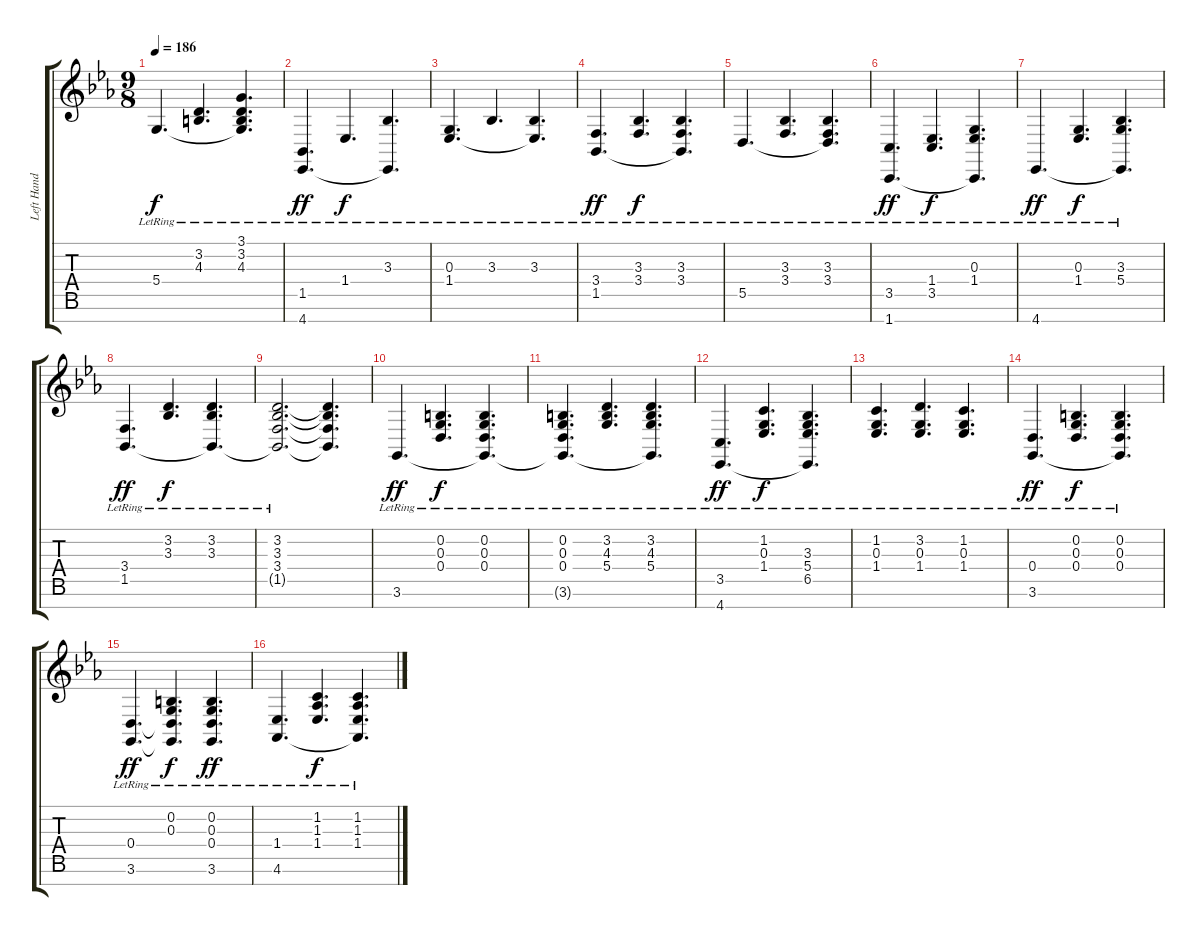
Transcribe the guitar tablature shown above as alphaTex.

\track ("Left Hand" "Left Hand") {instrument acousticgrandpiano}
\staff {score tabs}
\tuning (E4 B3 G3 D3 A2 E2 B1) {hide}
\ts (9 8)
\tempo 186
\clef g2
\ks eb
5.4{lr}.4{d dy f} (3.2{lr} 4.3{lr}).4{d} (3.1{lr} 3.2{lr} 4.3{lr} 5.4{t}).4{d} |
(1.5{lr} 4.7{lr}).4{d dy ff} 1.4{lr}.4{d dy f} (3.3{lr} 4.7{t}).4{d} |
(0.3{lr} 1.4{lr}).4{d} 3.3{lr}.4{d} (3.3{lr} 1.4{t}).4{d} |
(3.4{lr} 1.5{lr}).4{d dy ff} (3.3{lr} 3.4{lr}).4{d dy f} (3.3{lr} 3.4{lr} 1.5{t}).4{d} |
5.5{lr}.4{d} (3.3{lr} 3.4{lr}).4{d} (3.3{lr} 3.4{lr} 5.5{t}).4{d} |
(3.5{lr} 1.7{lr}).4{d dy ff} (1.4{lr} 3.5{lr}).4{d dy f} (0.3{lr} 1.4{lr} 1.7{t}).4{d} |
4.7{lr}.4{d dy ff} (0.3{lr} 1.4{lr}).4{d dy f} (3.3{lr} 5.4{lr} 4.7{t}).4{d} |
(3.4{lr} 1.5{lr}).4{d dy ff} (3.2{lr} 3.3{lr}).4{d dy f} (3.2{lr} 3.3{lr} 1.5{t}).4{d} |
(3.2{lr} 3.3{lr} 3.4{lr} 1.5{t}).2{d} (3.2{t} 3.3{t} 3.4{t} 1.5{t}).4{d} |
3.6{lr}.4{d dy ff} (0.2{lr} 0.3{lr} 0.4{lr}).4{d dy f} (0.2{lr} 0.3{lr} 0.4{lr} 3.6{t}).4{d} |
(0.2{lr} 0.3{lr} 0.4{lr} 3.6{t}).4{d} (3.2{lr} 4.3{lr} 5.4{lr}).4{d} (3.2{lr} 4.3{lr} 5.4{lr} 3.6{t}).4{d} |
(3.5{lr} 4.7{lr}).4{d dy ff} (1.2{lr} 0.3{lr} 1.4{lr}).4{d dy f} (3.3{lr} 5.4{lr} 6.5{lr} 4.7{t}).4{d} |
(1.2{lr} 0.3{lr} 1.4{lr}).4{d} (3.2{lr} 0.3{lr} 1.4{lr}).4{d} (1.2{lr} 0.3{lr} 1.4{lr}).4{d} |
(0.4{lr} 3.6{lr}).4{d dy ff} (0.2{lr} 0.3{lr} 0.4{lr}).4{d dy f} (0.2{lr} 0.3{lr} 0.4{lr} 3.6{t}).4{d} |
(0.4{lr} 3.6{lr}).4{d dy ff} (0.2{lr} 0.3{lr} 0.4{t} 3.6{t}).4{d dy f} (0.2{lr} 0.3{lr} 0.4{lr} 3.6{lr}).4{d dy ff} |
(1.4{lr} 4.6{lr}).4{d} (1.2{lr} 1.3{lr} 1.4{lr}).4{d dy f} (1.2{lr} 1.3{lr} 1.4{lr} 4.6{t}).4{d}
